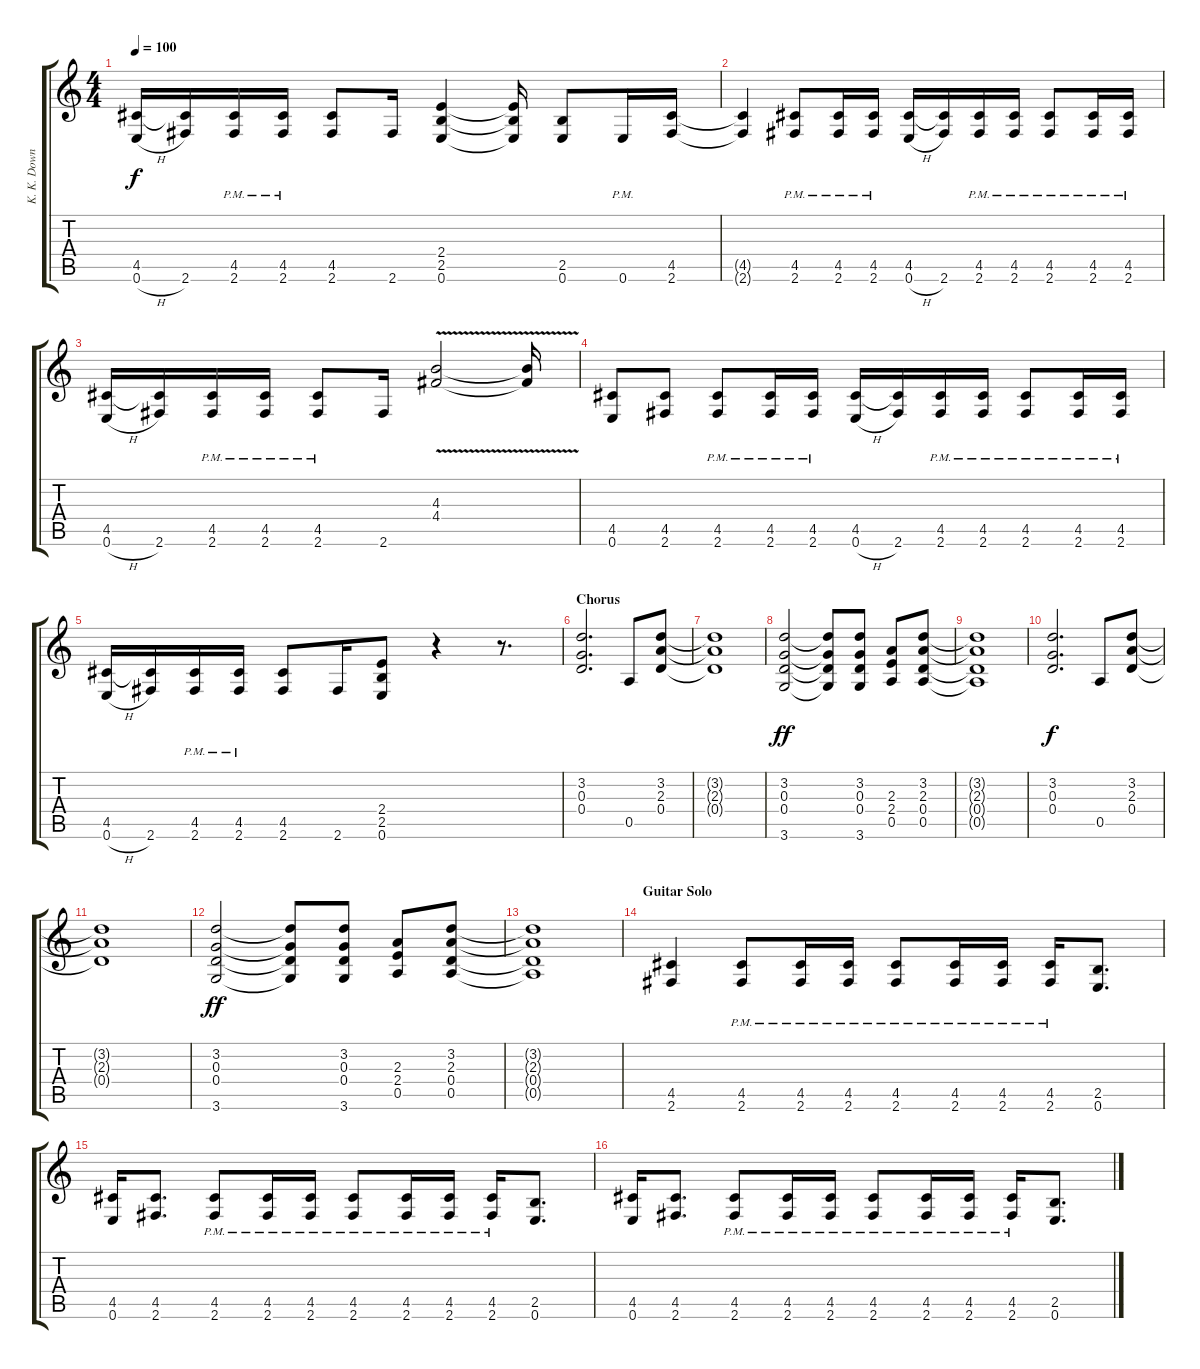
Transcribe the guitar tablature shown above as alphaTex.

\track ("K. K. Downing" "K. K. Down") {instrument distortionguitar}
\staff {score tabs}
\tuning (E4 B3 G3 D3 A2 E2) {hide}
\ts (4 4)
\tempo 100
\clef g2
\ks c
(4.5 0.6{h}).16{dy f} (4.5{t} 2.6).16 (4.5{pm} 2.6{pm}).16 (4.5{pm} 2.6{pm}).16 (4.5 2.6).8 2.6.16 (2.4 2.5 0.6).4 (2.4{t} 2.5{t} 0.6{t}).16 (2.5 0.6).8 0.6{pm}.16 (4.5 2.6).16 |
(4.5{t} 2.6{t}).4 (4.5{pm} 2.6{pm}).8 (4.5{pm} 2.6{pm}).16 (4.5{pm} 2.6{pm}).16 (4.5 0.6{h}).16 (4.5{t} 2.6).16 (4.5{pm} 2.6{pm}).16 (4.5{pm} 2.6{pm}).16 (4.5{pm} 2.6{pm}).8 (4.5{pm} 2.6{pm}).16 (4.5{pm} 2.6{pm}).16 |
(4.5 0.6{h}).16 (4.5{t} 2.6).16 (4.5{pm} 2.6{pm}).16 (4.5{pm} 2.6{pm}).16 (4.5{pm} 2.6{pm}).8 2.6.16 (4.3{v} 4.4{v}).2 (4.3{t} 4.4{t}).16 |
(4.5 0.6).8 (4.5 2.6).8 (4.5{pm} 2.6{pm}).8 (4.5{pm} 2.6{pm}).16 (4.5{pm} 2.6{pm}).16 (4.5 0.6{h}).16 (4.5{t} 2.6).16 (4.5{pm} 2.6{pm}).16 (4.5{pm} 2.6{pm}).16 (4.5{pm} 2.6{pm}).8 (4.5{pm} 2.6{pm}).16 (4.5{pm} 2.6{pm}).16 |
(4.5 0.6{h}).16 (4.5{t} 2.6).16 (4.5{pm} 2.6{pm}).16 (4.5{pm} 2.6{pm}).16 (4.5 2.6).8 2.6.16 (2.4 2.5 0.6).8 r.4 r.8{d} |
\section ("" "Chorus")
(3.2 0.3 0.4).2{d} 0.5.8 (3.2 2.3 0.4).8 |
(3.2{t} 2.3{t} 0.4{t}).1 |
(3.2 0.3 0.4 3.6).2{dy ff} (3.2{t} 0.3{t} 0.4{t} 3.6{t}).8 (3.2 0.3 0.4 3.6).8 (2.3 2.4 0.5).8 (3.2 2.3 0.4 0.5).8 |
(3.2{t} 2.3{t} 0.4{t} 0.5{t}).1 |
(3.2 0.3 0.4).2{d dy f} 0.5.8 (3.2 2.3 0.4).8 |
(3.2{t} 2.3{t} 0.4{t}).1 |
(3.2 0.3 0.4 3.6).2{dy ff} (3.2{t} 0.3{t} 0.4{t} 3.6{t}).8 (3.2 0.3 0.4 3.6).8 (2.3 2.4 0.5).8 (3.2 2.3 0.4 0.5).8 |
(3.2{t} 2.3{t} 0.4{t} 0.5{t}).1 |
\section ("" "Guitar Solo")
(4.5 2.6).4 (4.5{pm} 2.6{pm}).8 (4.5{pm} 2.6{pm}).16 (4.5{pm} 2.6{pm}).16 (4.5{pm} 2.6{pm}).8 (4.5{pm} 2.6{pm}).16 (4.5{pm} 2.6{pm}).16 (4.5{pm} 2.6{pm}).16 (2.5 0.6).8{d} |
(4.5 0.6).16 (4.5 2.6).8{d} (4.5{pm} 2.6{pm}).8 (4.5{pm} 2.6{pm}).16 (4.5{pm} 2.6{pm}).16 (4.5{pm} 2.6{pm}).8 (4.5{pm} 2.6{pm}).16 (4.5{pm} 2.6{pm}).16 (4.5{pm} 2.6{pm}).16 (2.5 0.6).8{d} |
(4.5 0.6).16 (4.5 2.6).8{d} (4.5{pm} 2.6{pm}).8 (4.5{pm} 2.6{pm}).16 (4.5{pm} 2.6{pm}).16 (4.5{pm} 2.6{pm}).8 (4.5{pm} 2.6{pm}).16 (4.5{pm} 2.6{pm}).16 (4.5{pm} 2.6{pm}).16 (2.5 0.6).8{d}
